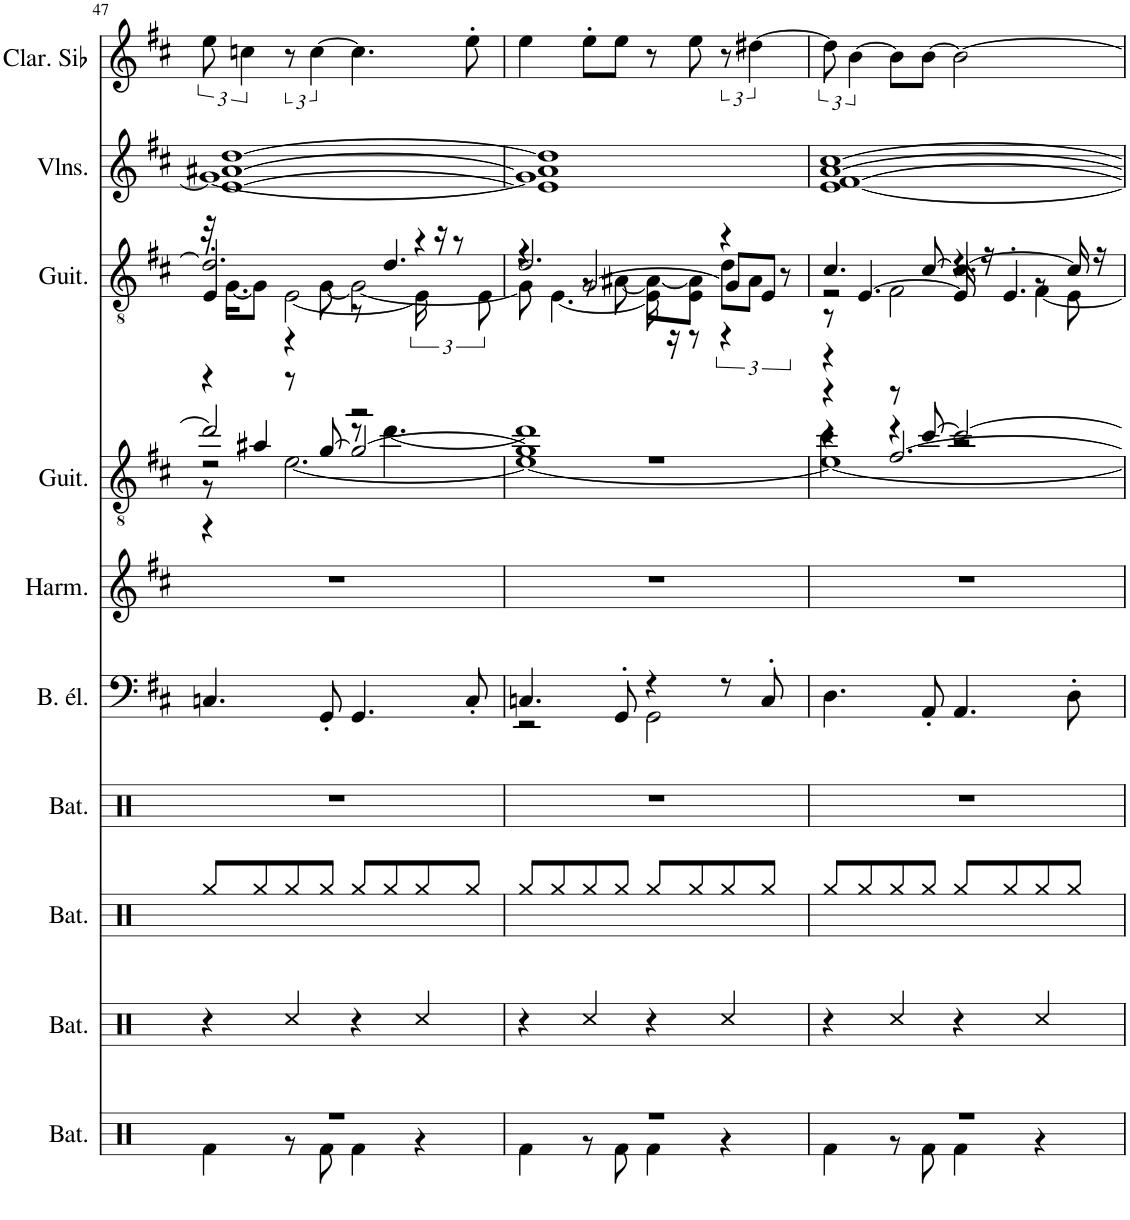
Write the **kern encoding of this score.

**kern	**kern	**kern	**kern	**kern	**kern	**kern	**kern	**kern	**kern
*part10	*part9	*part8	*part7	*part6	*part5	*part4	*part3	*part2	*part1
*staff10	*staff9	*staff8	*staff7	*staff6	*staff5	*staff4	*staff3	*staff2	*staff1
*I"Batterie, Drums	*I"Batterie, Drums	*I"Batterie, Drums	*I"Batterie, Drums	*I"Basse électrique, Electric Bass (finger)	*I"Harmonica, Harmonica	*I"Guitare acoustique, Electric Guitar (jazz)	*I"Guitare acoustique, Electric Guitar (jazz)	*I"Violons, String Ensemble 1	*I"Clarinette en Sib
*I'Bat.	*I'Bat.	*I'Bat.	*I'Bat.	*I'B. él.	*I'Harm.	*I'Guit.	*I'Guit.	*I'Vlns.	*I'Clar. Sib
!!LO:PB:g=z
*clefX	*clefX	*clefX	*clefX	*clefF4	*clefG2	*clefGv2	*clefGv2	*clefG2	*clefG2
*	*	*	*	*Trd7c12	*	*	*	*	*Trd1c2
*k[]	*k[]	*k[]	*k[]	*k[f#c#]	*k[f#c#]	*k[f#c#]	*k[f#c#]	*k[f#c#]	*k[f#c#]
*M4/4	*M4/4	*M4/4	*M4/4	*M4/4	*M4/4	*M4/4	*M4/4	*M4/4	*M4/4
=47	=47	=47	=47	=47	=47	=47	=47	=47	=47
*^	*	*	*	*	*	*^	*^	*^	*
*	*	*	*	*	*	*	*	*^	*	*^	*	*	*
*	*	*	*	*	*	*	*	*	*^	*	*	*^	*	*	*
1r	4Rf\	4r	8Rgg/L	1r	4.Cn/	1r	2dd/]	2r	8r	4r	2.d/]	32r	4E'/	4r	[1e [1a#X [1dd	1g_	12ee\
.	.	.	.	.	.	.	.	.	.	.	.	[16.G\KL	.	.	.	.	.
.	.	.	.	.	.	.	.	.	.	.	.	.	.	.	.	.	6ccn\
.	.	.	8Rgg/	.	.	.	.	.	4a#X/	.	.	8G\J]	.	.	.	.	.
.	8r	4Rcc/	8Rgg/	.	.	.	.	.	.	[2.e\	.	[2E\	4r	8r	.	.	12r
.	.	.	.	.	.	.	.	.	.	.	.	.	.	.	.	.	[6cc\
.	8Rf\	.	8Rgg/J	.	8GG'/	.	.	.	[8g/	.	.	.	.	[8G\	.	.	.
.	4Rf\	4r	8Rgg/L	.	4.GG/	.	2r	8r	2g/_	.	.	.	8r	2G\_	.	.	4.cc\]
.	.	.	8Rgg/	.	.	.	.	[4.dd\	.	.	.	.	4.d/	.	.	.	.
.	4r	4Rcc/	8Rgg/	.	.	.	.	.	.	.	4r	24E\]	.	.	.	.	.
.	.	.	.	.	.	.	.	.	.	.	.	24r	.	.	.	.	.
.	.	.	.	.	.	.	.	.	.	.	.	12r	.	.	.	.	.
.	.	.	8Rgg/J	.	8C'/	.	.	.	.	.	.	.	.	.	.	.	8ee'\
.	.	.	.	.	.	.	.	.	.	.	.	12E\	.	.	.	.	.
=48	=48	=48	=48	=48	=48	=48	=48	=48	=48	=48	=48	=48	=48	=48	=48	=48	=48
*	*	*	*	*	*^	*	*	*	*	*	*	*	*	*	*	*	*
1r	4Rf\	4r	8Rgg/L	1r	4.Cn/	2r	1r	1r	1dd]	1g]	1e_	2.d/	4r	4r	8G\]	1e] 1a#] 1dd]	1g]	4ee\
.	.	.	8Rgg/	.	.	.	.	.	.	.	.	.	.	.	[4.E\	.	.	.
.	8r	4Rcc/	8Rgg/	.	.	.	.	.	.	.	.	.	8r	[2G/	.	.	.	8ee'\L
.	8Rf\	.	8Rgg/J	.	8GG'/	.	.	.	.	.	.	.	[8A#X\	.	.	.	.	8ee\J
.	4Rf\	4r	8Rgg/L	.	4r	2GG\	.	.	.	.	.	.	8A#\L_	.	16E\]	.	.	8r
.	.	.	.	.	.	.	.	.	.	.	.	.	.	.	16r	.	.	.
.	.	.	8Rgg/	.	.	.	.	.	.	.	.	.	8E\ 8A#\]J	.	8r	.	.	8ee\
.	4r	4Rcc/	8Rgg/	.	8r	.	.	.	.	.	.	4r	12d\L	8G/L]	4r	.	.	12r
.	.	.	.	.	.	.	.	.	.	.	.	.	12A#\J	.	.	.	.	[6dd#X\
.	.	.	8Rgg/J	.	8C'/	.	.	.	.	.	.	.	.	8E/J	.	.	.	.
.	.	.	.	.	.	.	.	.	.	.	.	.	12r	.	.	.	.	.
*	*	*	*	*	*v	*v	*	*	*	*	*	*	*	*	*	*v	*v	*
=49	=49	=49	=49	=49	=49	=49	=49	=49	=49	=49	=49	=49	=49	=49	=49	=49
1r	4Rf\	4r	8Rgg/L	1r	4.D\	1r	4r	4cc#\	4r	1e_	4.c#/	2r	8r	4r	[1e [1f# [1a [1cc#	12dd#\]
.	.	.	.	.	.	.	.	.	.	.	.	.	.	.	.	[6b\
.	.	.	8Rgg/	.	.	.	.	.	.	.	.	.	[4.E/	.	.	.
.	8r	4Rcc/	8Rgg/	.	.	.	8r	4r	[2.f#/	.	.	.	.	2F#\	.	8b\L]
.	8Rf\	.	8Rgg/J	.	8AA'/	.	[8cc#/	.	.	.	[8c#/	.	.	.	.	[8b\J
.	4Rf\	4r	8Rgg/L	.	4.AA/	.	2cc#/_	2r	.	.	4.c#/_	4r	16E/]	.	.	2b\_
.	.	.	.	.	.	.	.	.	.	.	.	.	16r	.	.	.
.	.	.	8Rgg/	.	.	.	.	.	.	.	.	.	4.E'/	.	.	.
.	4r	4Rcc/	8Rgg/	.	.	.	.	.	.	.	.	8r	.	[4F#\	.	.
.	.	.	8Rgg/J	.	8D'\	.	.	.	.	.	16c#/]	8E\	.	.	.	.
.	.	.	.	.	.	.	.	.	.	.	16r	.	.	.	.	.
*	*	*	*	*	*	*	*v	*v	*v	*v	*	*	*	*	*	*
*v	*v	*	*	*	*	*	*	*v	*v	*v	*v	*	*
=	=	=	=	=	=	=	=	=	=
*-	*-	*-	*-	*-	*-	*-	*-	*-	*-
